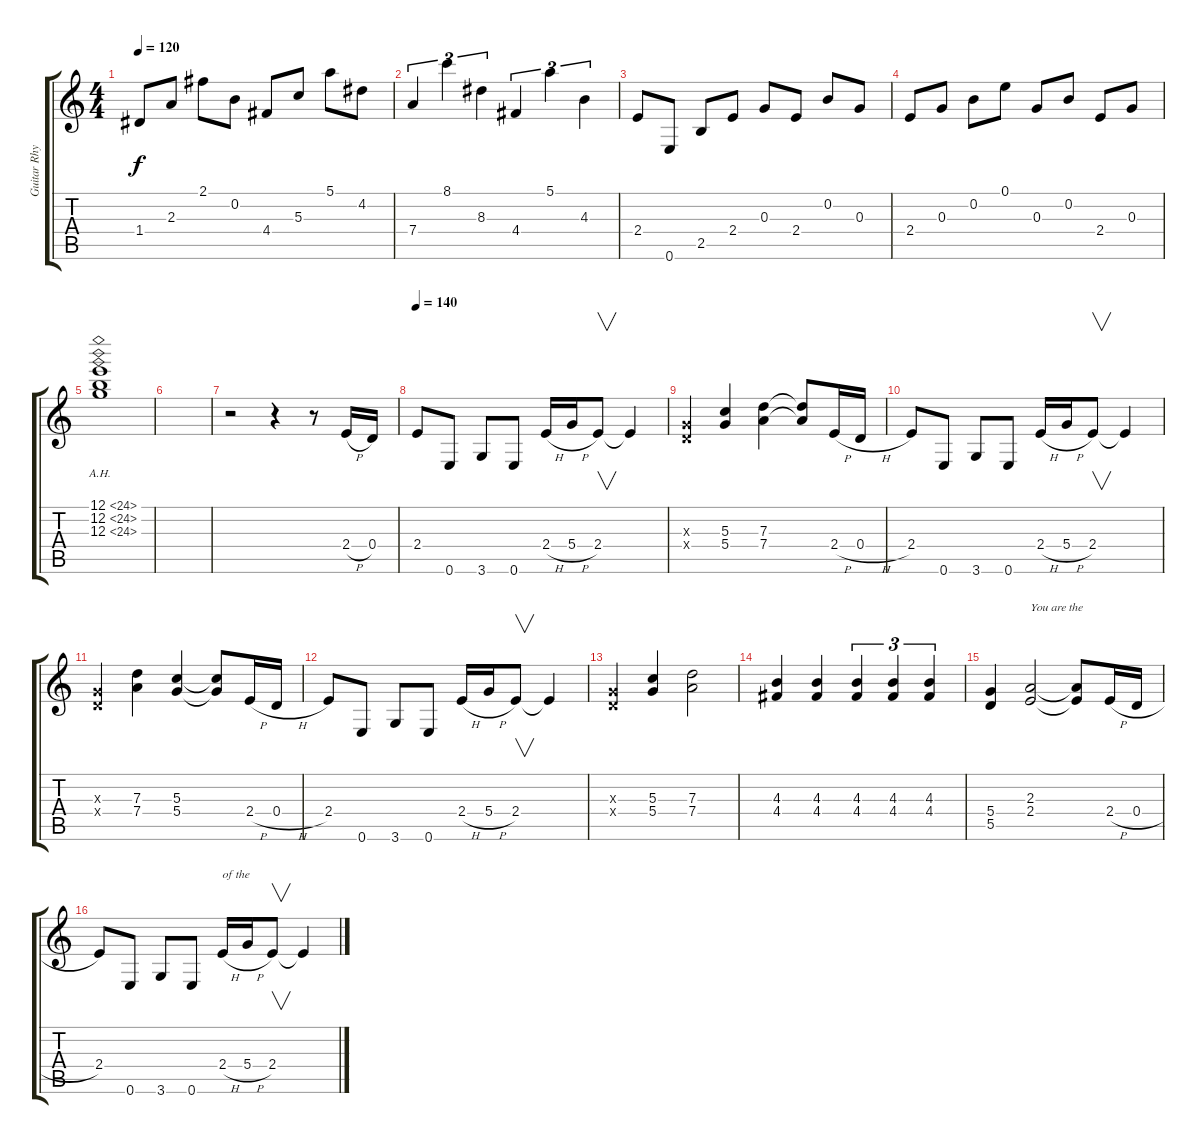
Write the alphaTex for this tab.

\track ("Guitar Rhythm" "Guitar Rhy") {instrument overdrivenguitar}
\staff {score tabs}
\tuning (E4 B3 G3 D3 A2 E2) {hide}
\ts (4 4)
\tempo 120
\clef g2
\ks c
1.4.8{dy f} 2.3.8 2.1.8 0.2.8 4.4.8 5.3.8 5.1.8 4.2.8 |
7.4.4{tu (3 2)} 8.1.4{tu (3 2)} 8.3.4{tu (3 2)} 4.4.4{tu (3 2)} 5.1.4{tu (3 2)} 4.3.4{tu (3 2)} |
2.4.8 0.6.8 2.5.8 2.4.8 0.3.8 2.4.8 0.2.8 0.3.8 |
2.4.8 0.3.8 0.2.8 0.1.8 0.3.8 0.2.8 2.4.8 0.3.8 |
(12.1{ah 12} 12.2{ah 12} 12.3{ah 12}).1 |
|
r.2 r.4 r.8 2.4{h}.16 0.4.16 |
\tempo 140
2.4.8 0.6.8 3.6.8 0.6.8 2.4{h}.16 5.4{h}.16 2.4.8{v} 2.4{t}.4 |
(0.3{x} 0.4{x}).4 (5.3 5.4).4 (7.3 7.4).4 (7.3{t} 7.4{t}).8 2.4{h}.16 0.4{h}.16 |
2.4.8 0.6.8 3.6.8 0.6.8 2.4{h}.16 5.4{h}.16 2.4.8{v} 2.4{t}.4 |
(0.3{x} 0.4{x}).4 (7.3 7.4).4 (5.3 5.4).4 (5.3{t} 5.4{t}).8 2.4{h}.16 0.4{h}.16 |
2.4.8 0.6.8 3.6.8 0.6.8 2.4{h}.16 5.4{h}.16 2.4.8{v} 2.4{t}.4 |
(0.3{x} 0.4{x}).4 (5.3 5.4).4 (7.3 7.4).2 |
(4.3 4.4).4 (4.3 4.4).4 (4.3 4.4).4{tu (3 2)} (4.3 4.4).4{tu (3 2)} (4.3 4.4).4{tu (3 2)} |
(5.4 5.5).4 (2.3 2.4).2{txt "You are the"} (2.3{t} 2.4{t}).8 2.4{h}.16 0.4{h}.16 |
2.4.8 0.6.8 3.6.8 0.6.8 2.4{h}.16{txt "of the"} 5.4{h}.16 2.4.8{v} 2.4{t}.4
